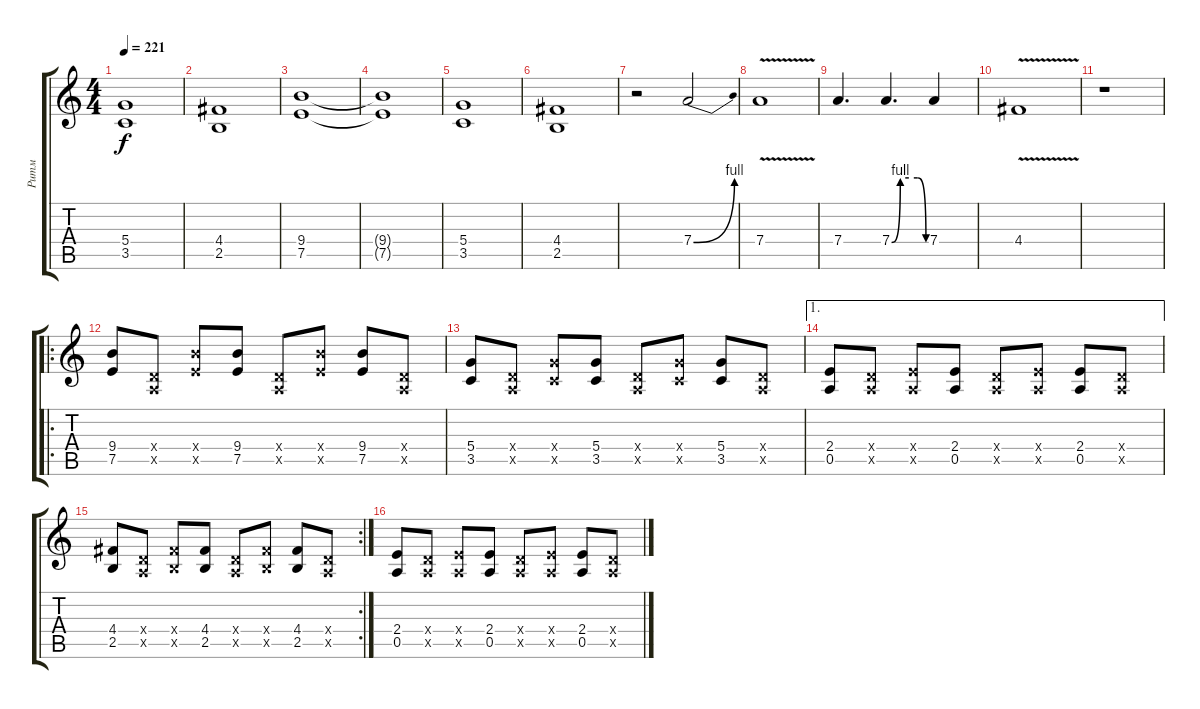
\track ("Ритм" "Ритм") {instrument distortionguitar}
\staff {score tabs}
\tuning (E4 B3 G3 D3 A2 E2) {hide}
\ts (4 4)
\tempo 221
\clef g2
\ks c
(5.4 3.5).1{dy f} |
(4.4 2.5).1 |
(9.4 7.5).1 |
(9.4{t} 7.5{t}).1 |
(5.4 3.5).1 |
(4.4 2.5).1 |
r.2 7.4{be (bend 0 0 60 4)}.2 |
7.4{v}.1 |
7.4.4{d} 7.4{be (custom 0 0 15 4 30 4 45 4 60 0)}.4{d} 7.4.4 |
4.4{v}.1 |
r.1 |
\ro
(9.4 7.5).8 (0.4{x} 0.5{x}).8 (9.4{x} 7.5{x}).8 (9.4 7.5).8 (0.4{x} 0.5{x}).8 (9.4{x} 7.5{x}).8 (9.4 7.5).8 (0.4{x} 0.5{x}).8 |
(5.4 3.5).8 (0.4{x} 0.5{x}).8 (5.4{x} 3.5{x}).8 (5.4 3.5).8 (0.4{x} 0.5{x}).8 (5.4{x} 3.5{x}).8 (5.4 3.5).8 (0.4{x} 0.5{x}).8 |
\ae 1
(2.4 0.5).8 (0.4{x} 0.5{x}).8 (2.4{x} 0.5{x}).8 (2.4 0.5).8 (0.4{x} 0.5{x}).8 (2.4{x} 0.5{x}).8 (2.4 0.5).8 (0.4{x} 0.5{x}).8 |
\rc 2
(4.4 2.5).8 (0.4{x} 0.5{x}).8 (4.4{x} 2.5{x}).8 (4.4 2.5).8 (0.4{x} 0.5{x}).8 (4.4{x} 2.5{x}).8 (4.4 2.5).8 (0.4{x} 0.5{x}).8 |
(2.4 0.5).8 (0.4{x} 0.5{x}).8 (2.4{x} 0.5{x}).8 (2.4 0.5).8 (0.4{x} 0.5{x}).8 (2.4{x} 0.5{x}).8 (2.4 0.5).8 (0.4{x} 0.5{x}).8
